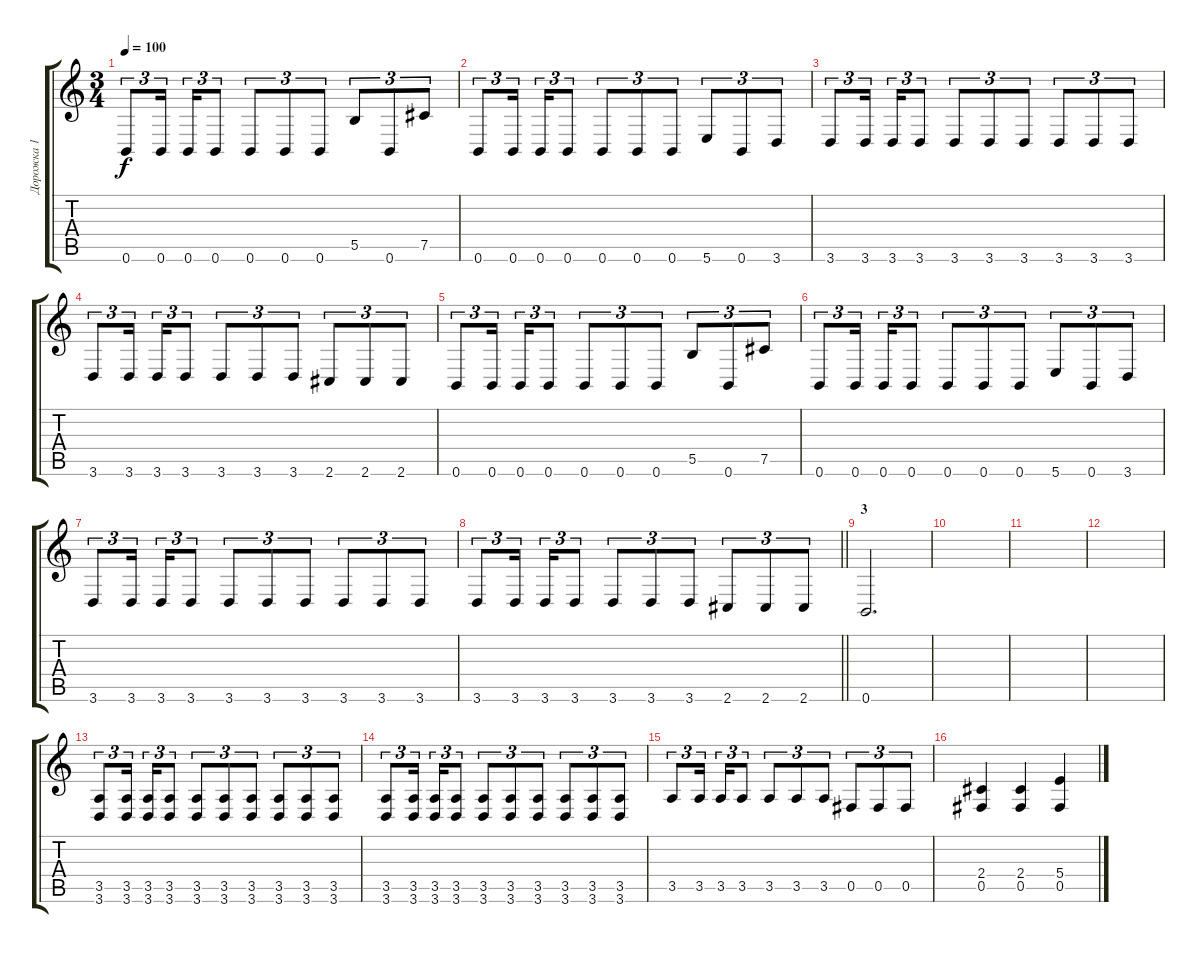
\track ("Дорожка 1" "Дорожка 1") {instrument distortionguitar}
\staff {score tabs}
\tuning (Db4 Ab3 E3 B2 Gb2 B1) {hide}
\ts (3 4)
\tempo 100
\clef g2
\ks c
0.6.8{tu (3 2) dy f} 0.6.16{tu (3 2) beam splitsecondary} 0.6.16{tu (3 2)} 0.6.8{tu (3 2)} 0.6.8{tu (3 2)} 0.6.8{tu (3 2)} 0.6.8{tu (3 2)} 5.5.8{tu (3 2)} 0.6.8{tu (3 2)} 7.5.8{tu (3 2)} |
0.6.8{tu (3 2)} 0.6.16{tu (3 2) beam splitsecondary} 0.6.16{tu (3 2)} 0.6.8{tu (3 2)} 0.6.8{tu (3 2)} 0.6.8{tu (3 2)} 0.6.8{tu (3 2)} 5.6.8{tu (3 2)} 0.6.8{tu (3 2)} 3.6.8{tu (3 2)} |
3.6.8{tu (3 2)} 3.6.16{tu (3 2) beam splitsecondary} 3.6.16{tu (3 2)} 3.6.8{tu (3 2)} 3.6.8{tu (3 2)} 3.6.8{tu (3 2)} 3.6.8{tu (3 2)} 3.6.8{tu (3 2)} 3.6.8{tu (3 2)} 3.6.8{tu (3 2)} |
3.6.8{tu (3 2)} 3.6.16{tu (3 2) beam splitsecondary} 3.6.16{tu (3 2)} 3.6.8{tu (3 2)} 3.6.8{tu (3 2)} 3.6.8{tu (3 2)} 3.6.8{tu (3 2)} 2.6.8{tu (3 2)} 2.6.8{tu (3 2)} 2.6.8{tu (3 2)} |
0.6.8{tu (3 2)} 0.6.16{tu (3 2) beam splitsecondary} 0.6.16{tu (3 2)} 0.6.8{tu (3 2)} 0.6.8{tu (3 2)} 0.6.8{tu (3 2)} 0.6.8{tu (3 2)} 5.5.8{tu (3 2)} 0.6.8{tu (3 2)} 7.5.8{tu (3 2)} |
0.6.8{tu (3 2)} 0.6.16{tu (3 2) beam splitsecondary} 0.6.16{tu (3 2)} 0.6.8{tu (3 2)} 0.6.8{tu (3 2)} 0.6.8{tu (3 2)} 0.6.8{tu (3 2)} 5.6.8{tu (3 2)} 0.6.8{tu (3 2)} 3.6.8{tu (3 2)} |
3.6.8{tu (3 2)} 3.6.16{tu (3 2) beam splitsecondary} 3.6.16{tu (3 2)} 3.6.8{tu (3 2)} 3.6.8{tu (3 2)} 3.6.8{tu (3 2)} 3.6.8{tu (3 2)} 3.6.8{tu (3 2)} 3.6.8{tu (3 2)} 3.6.8{tu (3 2)} |
\barLineRight lightlight
3.6.8{tu (3 2)} 3.6.16{tu (3 2) beam splitsecondary} 3.6.16{tu (3 2)} 3.6.8{tu (3 2)} 3.6.8{tu (3 2)} 3.6.8{tu (3 2)} 3.6.8{tu (3 2)} 2.6.8{tu (3 2)} 2.6.8{tu (3 2)} 2.6.8{tu (3 2)} |
\section ("" "3")
0.6.2{d} |
|
|
|
(3.5 3.6).8{tu (3 2)} (3.5 3.6).16{tu (3 2) beam splitsecondary} (3.5 3.6).16{tu (3 2)} (3.5 3.6).8{tu (3 2)} (3.5 3.6).8{tu (3 2)} (3.5 3.6).8{tu (3 2)} (3.5 3.6).8{tu (3 2)} (3.5 3.6).8{tu (3 2)} (3.5 3.6).8{tu (3 2)} (3.5 3.6).8{tu (3 2)} |
(3.5 3.6).8{tu (3 2)} (3.5 3.6).16{tu (3 2) beam splitsecondary} (3.5 3.6).16{tu (3 2)} (3.5 3.6).8{tu (3 2)} (3.5 3.6).8{tu (3 2)} (3.5 3.6).8{tu (3 2)} (3.5 3.6).8{tu (3 2)} (3.5 3.6).8{tu (3 2)} (3.5 3.6).8{tu (3 2)} (3.5 3.6).8{tu (3 2)} |
3.5.8{tu (3 2)} 3.5.16{tu (3 2) beam splitsecondary} 3.5.16{tu (3 2)} 3.5.8{tu (3 2)} 3.5.8{tu (3 2)} 3.5.8{tu (3 2)} 3.5.8{tu (3 2)} 0.5.8{tu (3 2)} 0.5.8{tu (3 2)} 0.5.8{tu (3 2)} |
(2.4 0.5).4 (2.4 0.5).4 (5.4 0.5).4
